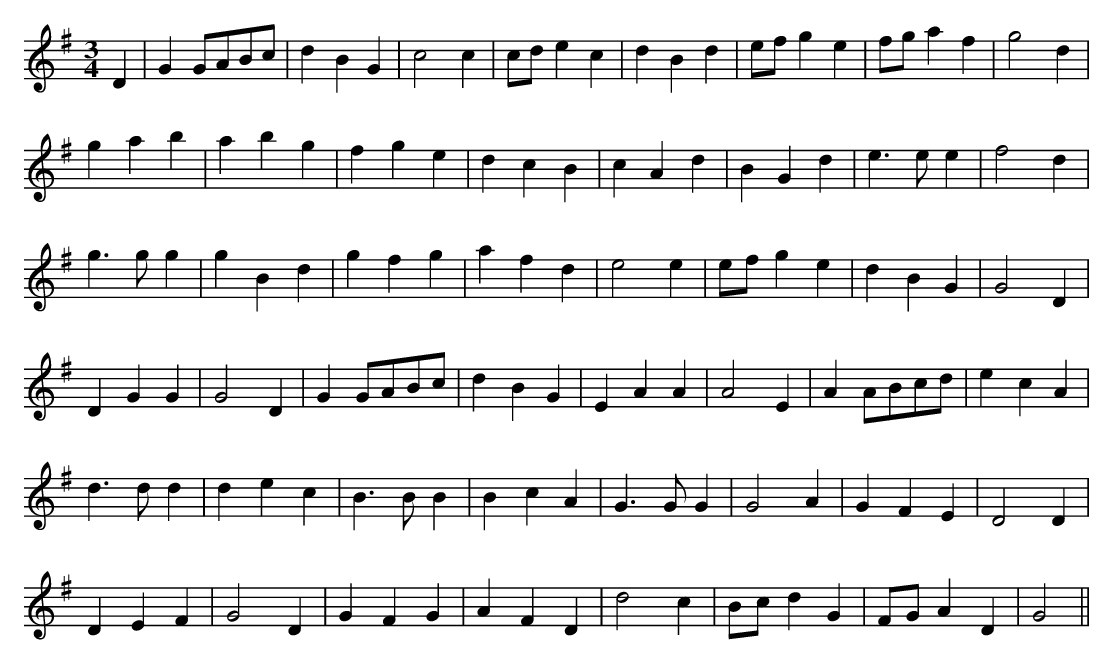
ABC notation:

X:1
M:3/4
K:G
D2|G2 GABc|d2 B2 G2|c4 c2|cd e2 c2|d2 B2 d2|ef g2 e2|fg a2 f2|g4 d2|
g2 a2 b2|a2 b2 g2|f2 g2 e2|d2 c2 B2|c2 A2 d2|B2 G2 d2|e3e e2|f4 d2|
g3g g2|g2 B2 d2|g2 f2 g2|a2 f2 d2|e4 e2|ef g2e2|d2 B2 G2|G4 D2|
D2 G2 G2|G4 D2|G2 GABc|d2 B2 G2|E2 A2 A2|A4 E2|A2 ABcd|e2 c2 A2|
d3d d2|d2 e2 c2|B3B B2|B2 c2 A2|G3G G2|G4 A2|G2 F2 E2|D4 D2|
D2 E2 F2|G4 D2|G2 F2 G2|A2 F2 D2|d4 c2|Bc d2 G2|FG A2 D2|G4||
